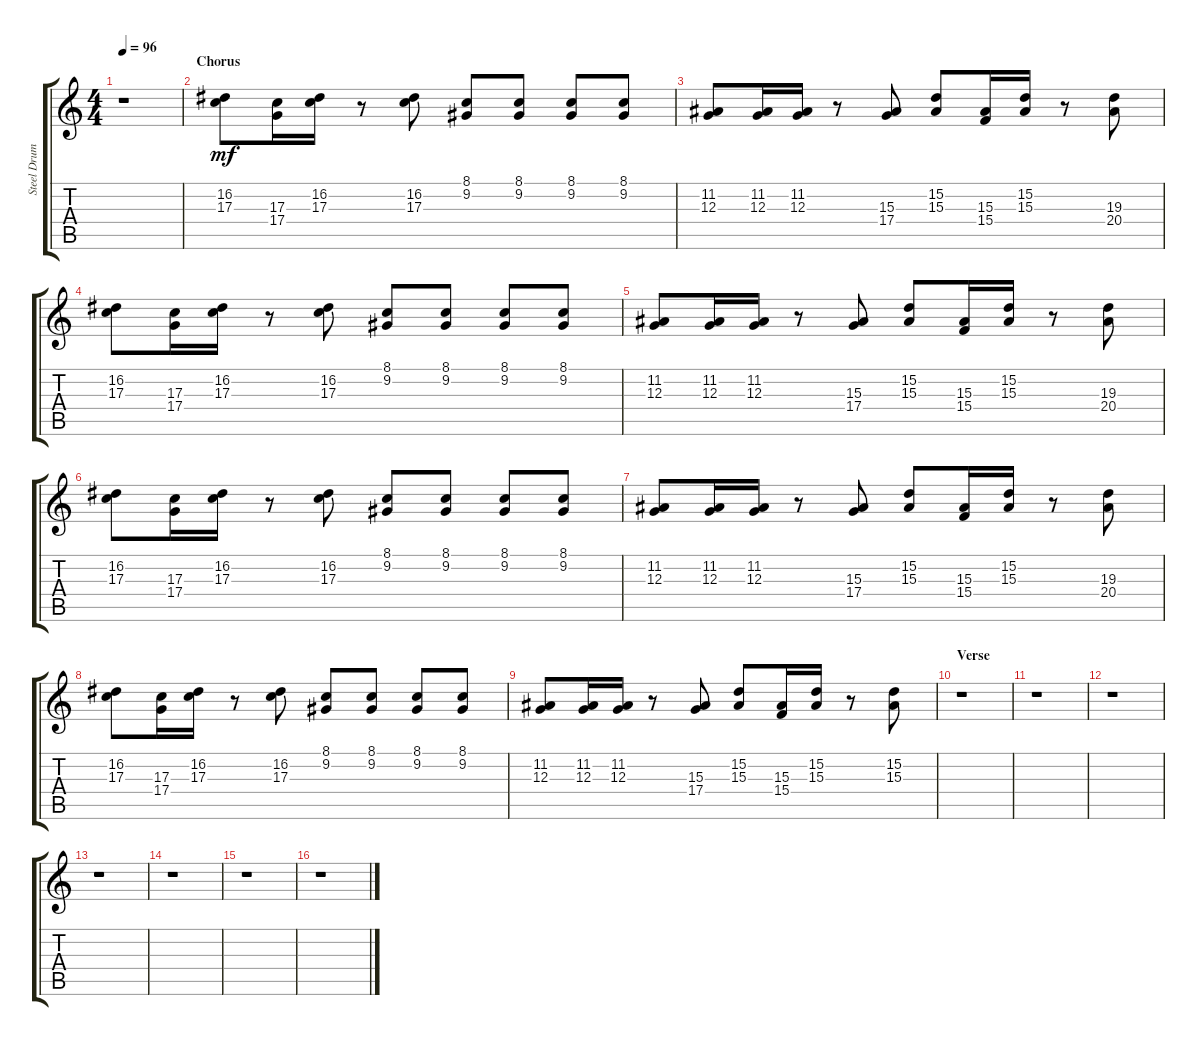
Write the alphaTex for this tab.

\track ("Steel Drums" "Steel Drum") {instrument steeldrums}
\staff {score tabs}
\tuning (E4 B3 G3 D3 A2 E2) {hide}
\ts (4 4)
\tempo 96
\clef g2
\ks aminor
r.1{dy mf} |
\section ("" "Chorus")
(16.2 17.3).8 (17.3 17.4).16 (16.2 17.3).16 r.8 (16.2 17.3).8 (8.1 9.2).8 (8.1 9.2).8 (8.1 9.2).8 (8.1 9.2).8 |
(11.2 12.3).8 (11.2 12.3).16 (11.2 12.3).16 r.8 (15.3 17.4).8 (15.2 15.3).8 (15.3 15.4).16 (15.2 15.3).16 r.8 (19.3 20.4).8 |
(16.2 17.3).8 (17.3 17.4).16 (16.2 17.3).16 r.8 (16.2 17.3).8 (8.1 9.2).8 (8.1 9.2).8 (8.1 9.2).8 (8.1 9.2).8 |
(11.2 12.3).8 (11.2 12.3).16 (11.2 12.3).16 r.8 (15.3 17.4).8 (15.2 15.3).8 (15.3 15.4).16 (15.2 15.3).16 r.8 (19.3 20.4).8 |
(16.2 17.3).8 (17.3 17.4).16 (16.2 17.3).16 r.8 (16.2 17.3).8 (8.1 9.2).8 (8.1 9.2).8 (8.1 9.2).8 (8.1 9.2).8 |
(11.2 12.3).8 (11.2 12.3).16 (11.2 12.3).16 r.8 (15.3 17.4).8 (15.2 15.3).8 (15.3 15.4).16 (15.2 15.3).16 r.8 (19.3 20.4).8 |
(16.2 17.3).8 (17.3 17.4).16 (16.2 17.3).16 r.8 (16.2 17.3).8 (8.1 9.2).8 (8.1 9.2).8 (8.1 9.2).8 (8.1 9.2).8 |
(11.2 12.3).8 (11.2 12.3).16 (11.2 12.3).16 r.8 (15.3 17.4).8 (15.2 15.3).8 (15.3 15.4).16 (15.2 15.3).16 r.8 (15.2 15.3).8 |
\section ("" "Verse")
r.1 |
r.1 |
r.1 |
r.1 |
r.1 |
r.1 |
r.1
